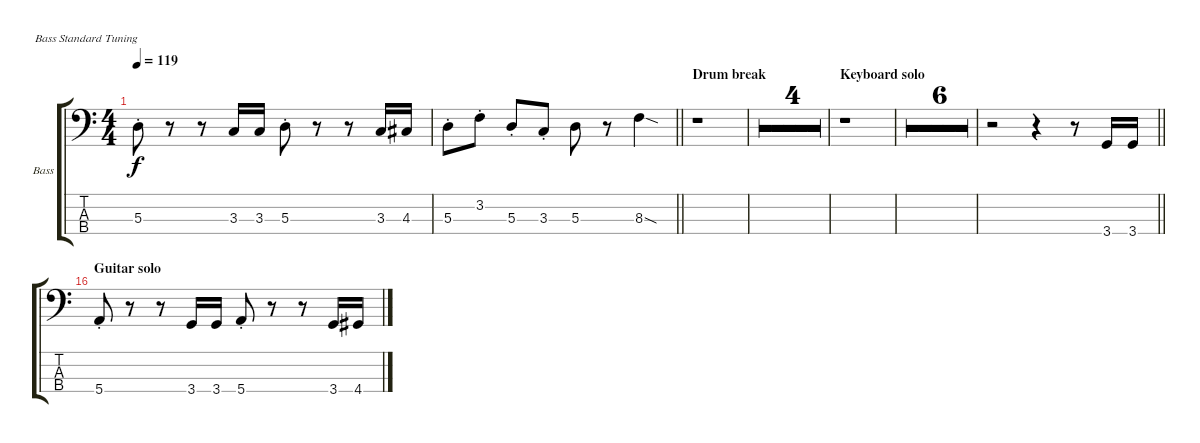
\defaultSystemsLayout 4
\bracketExtendMode groupsimilarinstruments
\useSystemSignSeparator
\multiBarRest
\multiTrackTrackNamePolicy allsystems
\firstSystemTrackNameMode fullname
\firstSystemTrackNameOrientation horizontal
\otherSystemsTrackNameOrientation horizontal
\defaultBarNumberDisplay FirstOfSystem
\track ("Bass" "Bs.") {multiBarRest instrument electricbassfinger}
\staff {score tabs}
\tuning (G2 D2 A1 E1)
\ts (4 4)
\tempo 119
\clef f4
\ks aminor
5.3{st}.8{dy f} r.8 r.8 3.3.16 3.3.16 5.3{st}.8 r.8 r.8 3.3.16 4.3.16 |
\barLineRight lightlight
5.3{st}.8 3.2{st}.8 5.3{st}.8 3.3{st}.8 5.3.8 r.8 8.3{sod}.4 |
\section ("" "Drum break")
r.1 |
r.1 |
r.1 |
r.1 |
\barLineRight lightlight
r.1 |
\section ("" "Keyboard solo")
r.1 |
r.1 |
r.1 |
r.1 |
r.1 |
r.1 |
r.1 |
\barLineRight lightlight
r.2 r.4 r.8 3.4.16 3.4.16 |
\section ("" "Guitar solo")
5.4{st}.8 r.8 r.8 3.4.16 3.4.16 5.4{st}.8 r.8 r.8 3.4.16 4.4.16
